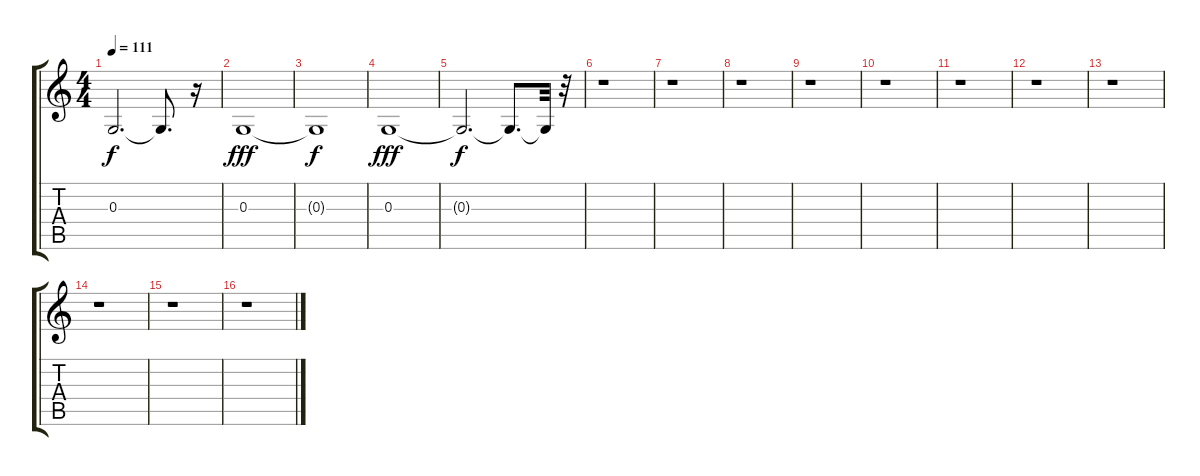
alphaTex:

\track "" {instrument synthstrings1}
\staff {score tabs}
\tuning (E4 B3 G3 D3 A2 E2) {hide}
\ts (4 4)
\tempo 111
\clef g2
\ks c
0.3{t}.2{d dy f} 0.3{t}.8{d} r.16 |
0.3.1{dy fff} |
0.3{t}.1{dy f} |
0.3.1{dy fff} |
0.3{t}.2{d dy f} 0.3{t}.8{d} 0.3{t}.32 r.32 |
r.1 |
r.1 |
r.1 |
r.1 |
r.1 |
r.1 |
r.1 |
r.1 |
r.1 |
r.1 |
r.1
